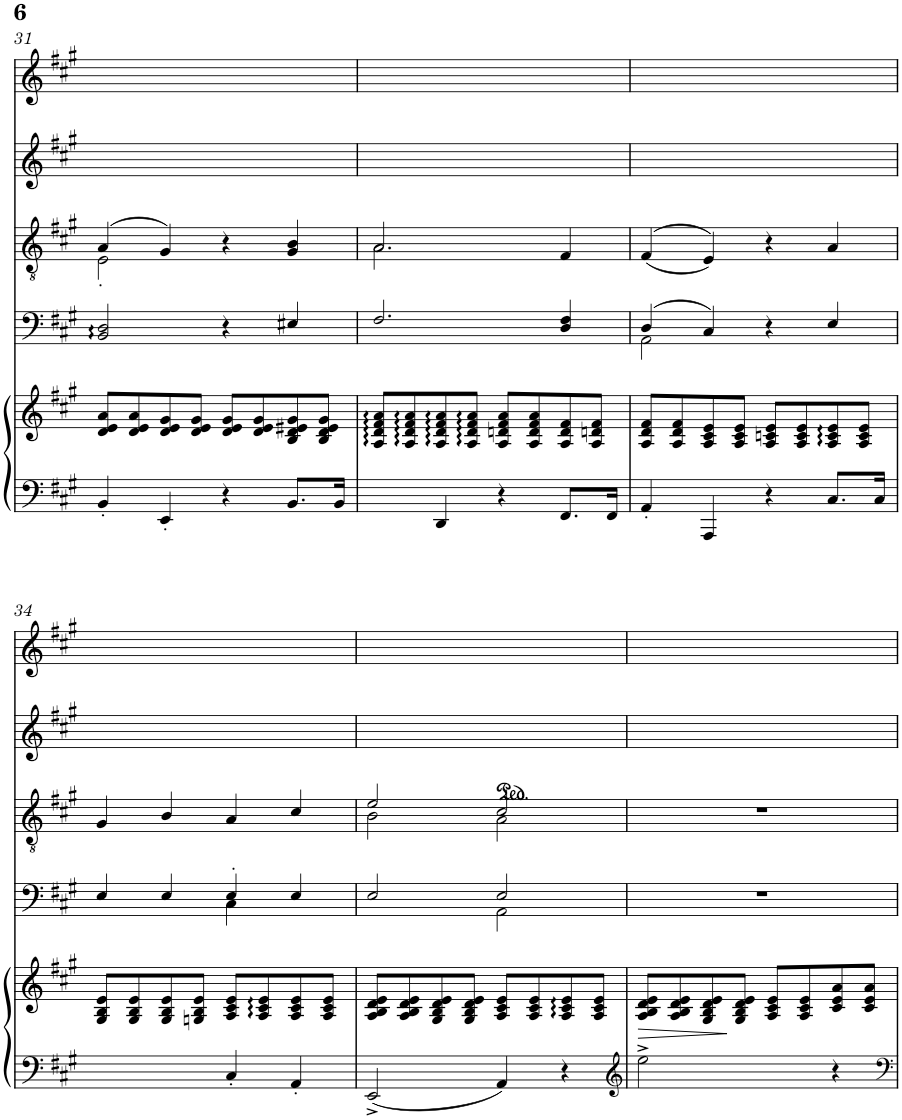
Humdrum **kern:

**kern	**kern	**dynam	**kern	**kern	**kern	**kern
*part5	*part5	*part5	*part4	*part3	*part2	*part1
*staff6	*staff5	*staff5/6	*staff4	*staff3	*staff2	*staff1
*I"Piano	*	*	*I"Voice	*I"Voice	*I"Voice	*I"Voice
*I'Pno	*	*	*I'V	*I'V	*I'V	*I'V
!!LO:PB:g=z
*clefF4	*clefG2	*	*clefF4	*clefGv2	*clefG2	*clefG2
*k[f#c#g#]	*k[f#c#g#]	*	*k[f#c#g#]	*k[f#c#g#]	*k[f#c#g#]	*k[f#c#g#]
*M4/4	*M4/4	*	*M4/4	*M4/4	*M4/4	*M4/4
=31	=31	=31	=31	=31	=31	=31
*	*	*	*	*^	*	*
4BB'/	8d/ 8e/ 8a/L	.	2BB/ 2D/	(>4A/	2E'\	1ryy	1ryy
.	8d/ 8e/ 8a/	.	.	.	.	.	.
4EE'/	8d/ 8e/ 8g#/	.	.	4G#/)	.	.	.
.	8d/ 8e/ 8g#/J	.	.	.	.	.	.
4r	8d/ 8e/ 8g#/L	.	4r	4r	2ryy	.	.
.	8d/ 8e/ 8g#/	.	.	.	.	.	.
8.BB/L	8B/ 8d/ 8e#X/ 8g#/	.	4E#X/	4G#/ 4B/	.	.	.
.	8B/ 8d/ 8e#/ 8g#/J	.	.	.	.	.	.
16BB/Jk	.	.	.	.	.	.	.
=32	=32	=32	=32	=32	=32	=32	=32
4ryy	8A/ 8d/ 8f#/ 8a/L	.	2.F#/	2.A/	2.A\	1ryy	1ryy
.	8A/ 8d/ 8f#/ 8a/	.	.	.	.	.	.
4DD/	8A/ 8d/ 8f#/ 8a/	.	.	.	.	.	.
.	8A/ 8d/ 8f#/ 8a/J	.	.	.	.	.	.
4r	8A/ 8dn/ 8f#/ 8a/L	.	.	.	.	.	.
.	8A/ 8d/ 8f#/ 8a/	.	.	.	.	.	.
8.FF#/L	8A/ 8d/ 8f#/	.	4D/ 4F#/	4F#/	4ryy	.	.
.	8A/ 8dn/ 8f#/J	.	.	.	.	.	.
16FF#/Jk	.	.	.	.	.	.	.
*	*	*	*	*v	*v	*	*
=33	=33	=33	=33	=33	=33	=33
*	*	*	*^	*	*	*
4AA'/	8A/ 8d/ 8f#/L	.	(>4D/	2AA\	(<(>4F#/	1ryy	1ryy
.	8A/ 8d/ 8f#/	.	.	.	.	.	.
4AAA/	8A/ 8c#/ 8e/	.	4C#/)	.	4E/))	.	.
.	8A/ 8c#/ 8e/J	.	.	.	.	.	.
4r	8A/ 8cn/ 8e/L	.	4r	2ryy	4r	.	.
.	8A/ 8c/ 8e/	.	.	.	.	.	.
8.C#/L	8A/ 8c/ 8e/	.	4E/	.	4A/	.	.
.	8A/ 8c/ 8e/J	.	.	.	.	.	.
16C#/Jk	.	.	.	.	.	.	.
!!LO:LB:g=z
=34	=34	=34	=34	=34	=34	=34	=34
2ryy	8G#/ 8B/ 8e/L	.	4E/	2ryy	4G#/	1ryy	1ryy
.	8G#/ 8B/ 8e/	.	.	.	.	.	.
.	8G#/ 8B/ 8e/	.	4E/	.	4B/	.	.
.	8Gn/ 8B/ 8e/J	.	.	.	.	.	.
4C#'/	8A/ 8c#/ 8e/L	.	4E'/	4C#\	4A/	.	.
.	8A/ 8c#/ 8e/	.	.	.	.	.	.
4AA'/	8A/ 8c#/ 8e/	.	4E/	4ryy	4c#/	.	.
.	8A/ 8c#/ 8e/J	.	.	.	.	.	.
=35	=35	=35	=35	=35	=35	=35	=35
*	*	*	*	*	*^	*	*
2EE^/	8A/ 8B/ 8d/ 8e/L	.	2E/	2ryy	2e/	2B\	1ryy	1ryy
.	8A/ 8B/ 8d/ 8e/	.	.	.	.	.	.	.
.	8G#/ 8B/ 8d/ 8e/	.	.	.	.	.	.	.
.	8G#/ 8B/ 8d/ 8e/J	.	.	.	.	.	.	.
4AA/	8A/ 8c#/ 8e/L	.	2E/	2AA\	2c#/	2A\	.	.
.	8A/ 8c#/ 8e/	.	.	.	.	.	.	.
4r	8A/ 8c#/ 8e/	.	.	.	.	.	.	.
.	8A/ 8c#/ 8e/J	.	.	.	.	.	.	.
*	*	*	*v	*v	*	*	*	*
*	*	*	*	*v	*v	*	*
=36	=36	=36	=36	=36	=36	=36
*clefG2	*	*	*	*	*	*
!	!	!LO:HP:b	!	!	!	!
2ee^\	8A/ 8B/ 8d/ 8e/L	>	1r	1r	1ryy	1ryy
.	8A/ 8B/ 8d/ 8e/	.	.	.	.	.
.	8G#/ 8B/ 8d/ 8e/	.	.	.	.	.
.	8G#/ 8B/ 8d/ 8e/J	]	.	.	.	.
4ryy	8A/ 8c#/ 8e/L	.	.	.	.	.
.	8A/ 8c#/ 8e/	.	.	.	.	.
4r	8c#/ 8e/ 8a/	.	.	.	.	.
.	8c#/ 8e/ 8a/J	.	.	.	.	.
=	=	=	=	=	=	=
*-	*-	*-	*-	*-	*-	*-
